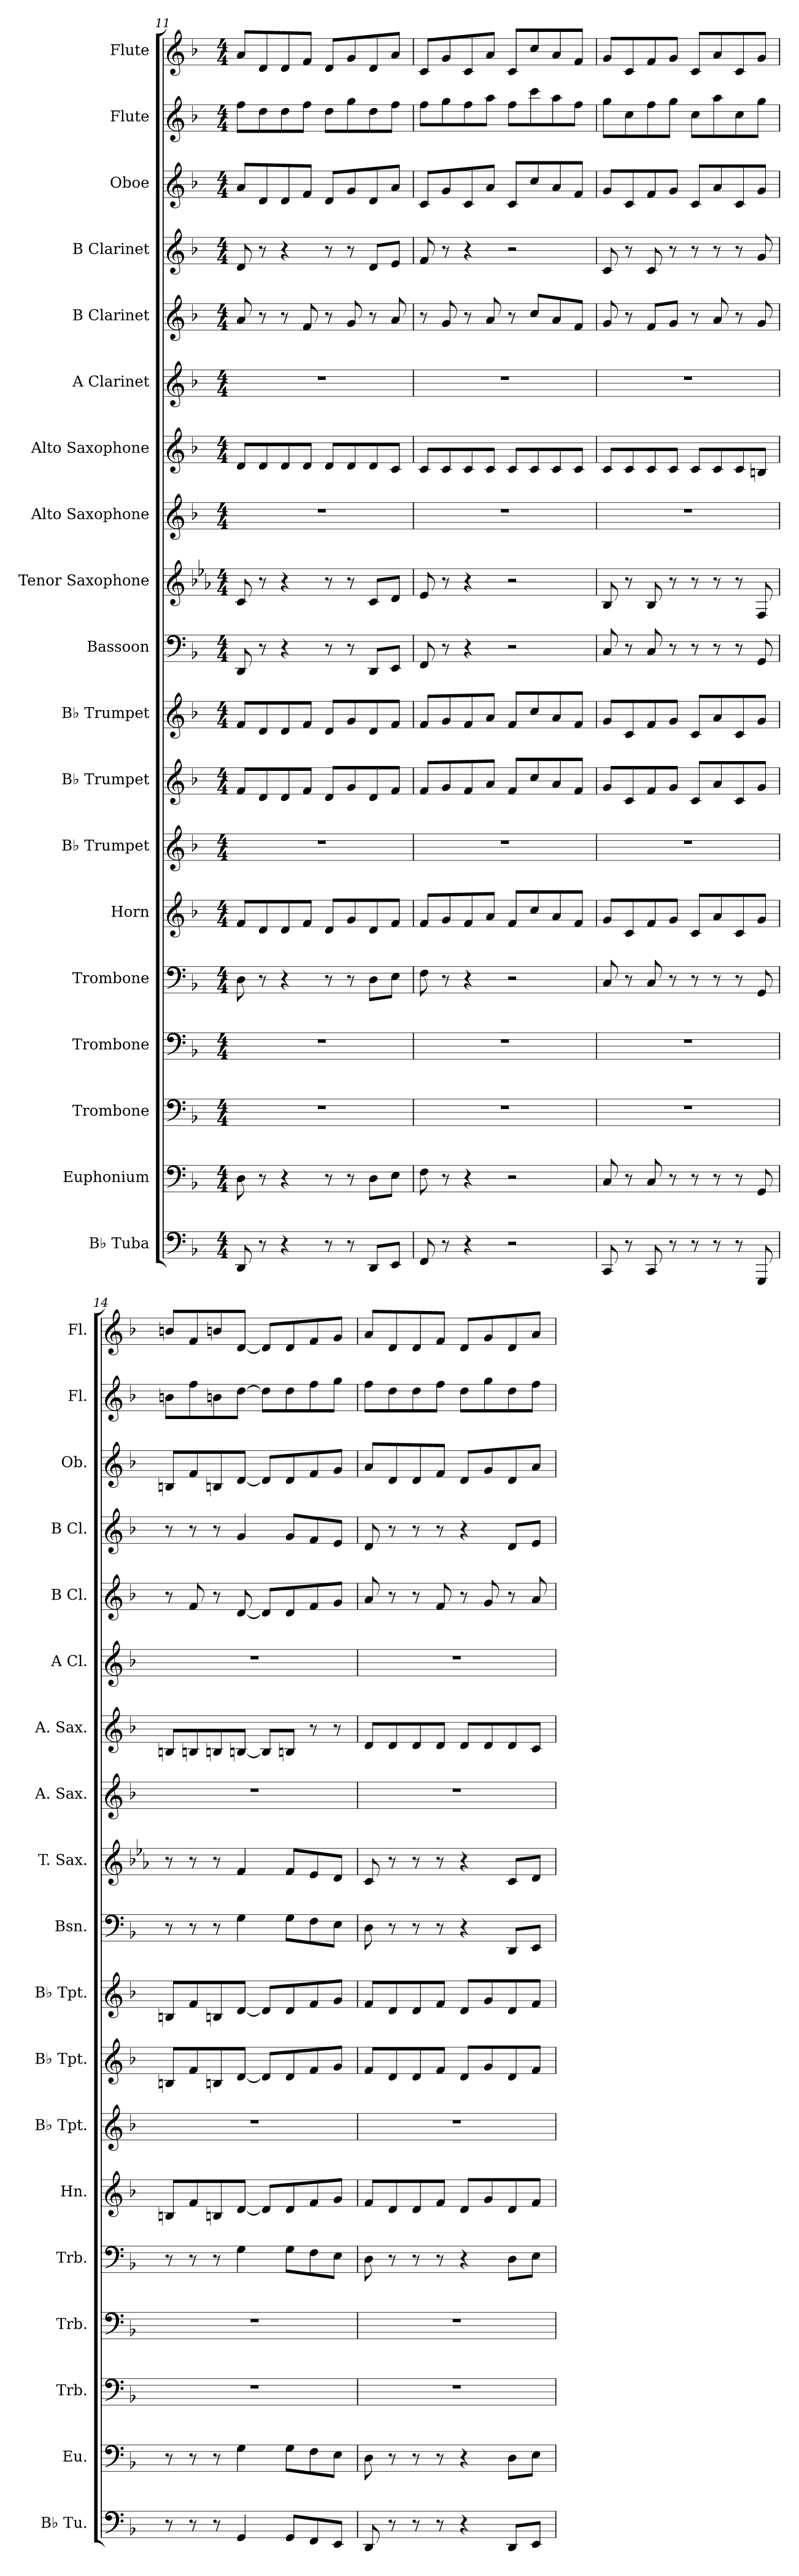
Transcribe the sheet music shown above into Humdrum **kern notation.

**kern	**kern	**kern	**kern	**kern	**kern	**kern	**kern	**kern	**kern	**kern	**kern	**kern	**kern	**kern	**kern	**kern	**kern	**kern
*part19	*part18	*part17	*part16	*part15	*part14	*part13	*part12	*part11	*part10	*part9	*part8	*part7	*part6	*part5	*part4	*part3	*part2	*part1
*staff19	*staff18	*staff17	*staff16	*staff15	*staff14	*staff13	*staff12	*staff11	*staff10	*staff9	*staff8	*staff7	*staff6	*staff5	*staff4	*staff3	*staff2	*staff1
*I"B♭ Tuba	*I"Euphonium	*I"Trombone	*I"Trombone	*I"Trombone	*I"Horn	*I"B♭ Trumpet	*I"B♭ Trumpet	*I"B♭ Trumpet	*I"Bassoon	*I"Tenor Saxophone	*I"Alto Saxophone	*I"Alto Saxophone	*I"A Clarinet	*I"B Clarinet	*I"B Clarinet	*I"Oboe	*I"Flute	*I"Flute
*I'B♭ Tu.	*I'Eu.	*I'Trb.	*I'Trb.	*I'Trb.	*I'Hn.	*I'B♭ Tpt.	*I'B♭ Tpt.	*I'B♭ Tpt.	*I'Bsn.	*I'T. Sax.	*I'A. Sax.	*I'A. Sax.	*I'A Cl.	*I'B Cl.	*I'B Cl.	*I'Ob.	*I'Fl.	*I'Fl.
*clefF4	*clefF4	*clefF4	*clefF4	*clefF4	*clefG2	*clefG2	*clefG2	*clefG2	*clefF4	*clefG2	*clefG2	*clefG2	*clefG2	*clefG2	*clefG2	*clefG2	*clefG2	*clefG2
*	*	*	*	*	*ITrd4c7	*ITrd1c2	*ITrd1c2	*ITrd1c2	*	*ITrd8c14	*ITrd5c9	*ITrd5c9	*ITrd2c3	*ITrd1c2	*ITrd1c2	*	*	*
*k[b-]	*k[b-]	*k[b-]	*k[b-]	*k[b-]	*k[b-e-]	*k[b-e-a-]	*k[b-e-a-]	*k[b-e-a-]	*k[b-]	*k[b-e-a-]	*k[b-e-a-d-]	*k[b-e-a-d-]	*k[f#c#]	*k[b-e-a-]	*k[b-e-a-]	*k[b-]	*k[b-]	*k[b-]
*F:	*F:	*F:	*F:	*F:	*B-:	*E-:	*E-:	*E-:	*F:	*E-:	*A-:	*A-:	*D:	*E-:	*E-:	*F:	*F:	*F:
*M4/4	*M4/4	*M4/4	*M4/4	*M4/4	*M4/4	*M4/4	*M4/4	*M4/4	*M4/4	*M4/4	*M4/4	*M4/4	*M4/4	*M4/4	*M4/4	*M4/4	*M4/4	*M4/4
=11	=11	=11	=11	=11	=11	=11	=11	=11	=11	=11	=11	=11	=11	=11	=11	=11	=11	=11
8DD/	8D\	1r	1r	8D\	8B-/L	1r	8e-/L	8e-/L	8DD/	8C/	1r	8F/L	1r	8g/	8c/	8a/L	8ff\L	8a/L
8r	8r	.	.	8r	8G/	.	8c/	8c/	8r	8r	.	8F/	.	8r	8r	8d/	8dd\	8d/
4r	4r	.	.	4r	8G/	.	8c/	8c/	4r	4r	.	8F/	.	8r	4r	8d/	8dd\	8d/
.	.	.	.	.	8B-/J	.	8e-/J	8e-/J	.	.	.	8F/J	.	8e-/	.	8f/J	8ff\J	8f/J
8r	8r	.	.	8r	8G/L	.	8c/L	8c/L	8r	8r	.	8F/L	.	8r	8r	8d/L	8dd\L	8d/L
8r	8r	.	.	8r	8c/	.	8f/	8f/	8r	8r	.	8F/	.	8f/	8r	8g/	8gg\	8g/
8DD/L	8D\L	.	.	8D\L	8G/	.	8c/	8c/	8DD/L	8C/L	.	8F/	.	8r	8c/L	8d/	8dd\	8d/
8EE/J	8E\J	.	.	8E\J	8B-/J	.	8e-/J	8e-/J	8EE/J	8D/J	.	8E-/J	.	8g/	8d/J	8a/J	8ff\J	8a/J
=12	=12	=12	=12	=12	=12	=12	=12	=12	=12	=12	=12	=12	=12	=12	=12	=12	=12	=12
8FF/	8F\	1r	1r	8F\	8B-/L	1r	8e-/L	8e-/L	8FF/	8E-/	1r	8E-/L	1r	8r	8e-/	8c/L	8ff\L	8c/L
8r	8r	.	.	8r	8c/	.	8f/	8f/	8r	8r	.	8E-/	.	8f/	8r	8g/	8gg\	8g/
4r	4r	.	.	4r	8B-/	.	8e-/	8e-/	4r	4r	.	8E-/	.	8r	4r	8c/	8ff\	8c/
.	.	.	.	.	8d/J	.	8g/J	8g/J	.	.	.	8E-/J	.	8g/	.	8a/J	8aa\J	8a/J
2r	2r	.	.	2r	8B-/L	.	8e-/L	8e-/L	2r	2r	.	8E-/L	.	8r	2r	8c/L	8ff\L	8c/L
.	.	.	.	.	8f/	.	8b-/	8b-/	.	.	.	8E-/	.	8b-/L	.	8cc/	8ccc\	8cc/
.	.	.	.	.	8d/	.	8g/	8g/	.	.	.	8E-/	.	8g/	.	8a/	8aa\	8a/
.	.	.	.	.	8B-/J	.	8e-/J	8e-/J	.	.	.	8E-/J	.	8e-/J	.	8f/J	8ff\J	8f/J
!!LO:PB:g=z
=13	=13	=13	=13	=13	=13	=13	=13	=13	=13	=13	=13	=13	=13	=13	=13	=13	=13	=13
8CC/	8C/	1r	1r	8C/	8c/L	1r	8f/L	8f/L	8C/	8BB-/	1r	8E-/L	1r	8f/	8B-/	8g/L	8gg\L	8g/L
8r	8r	.	.	8r	8F/	.	8B-/	8B-/	8r	8r	.	8E-/	.	8r	8r	8c/	8cc\	8c/
8CC/	8C/	.	.	8C/	8B-/	.	8e-/	8e-/	8C/	8BB-/	.	8E-/	.	8e-/L	8B-/	8f/	8ff\	8f/
8r	8r	.	.	8r	8c/J	.	8f/J	8f/J	8r	8r	.	8E-/J	.	8f/J	8r	8g/J	8gg\J	8g/J
8r	8r	.	.	8r	8F/L	.	8B-/L	8B-/L	8r	8r	.	8E-/L	.	8r	8r	8c/L	8cc\L	8c/L
8r	8r	.	.	8r	8d/	.	8g/	8g/	8r	8r	.	8E-/	.	8g/	8r	8a/	8aa\	8a/
8r	8r	.	.	8r	8F/	.	8B-/	8B-/	8r	8r	.	8E-/	.	8r	8r	8c/	8cc\	8c/
8GGG/	8GG/	.	.	8GG/	8c/J	.	8f/J	8f/J	8GG/	8FF/	.	8Dn/J	.	8f/	8f/	8g/J	8gg\J	8g/J
=14	=14	=14	=14	=14	=14	=14	=14	=14	=14	=14	=14	=14	=14	=14	=14	=14	=14	=14
8r	8r	1r	1r	8r	8En/L	1r	8An/L	8An/L	8r	8r	1r	8Dn/L	1r	8r	8r	8Bn/L	8bn\L	8bn/L
8r	8r	.	.	8r	8B-/	.	8e-/	8e-/	8r	8r	.	8Dn/	.	8e-/	8r	8f/	8ff\	8f/
8r	8r	.	.	8r	8En/	.	8An/	8An/	8r	8r	.	8Dn/	.	8r	8r	8Bn/	8bn\	8bn/
4GG/	4G\	.	.	4G\	[8G/J	.	[8c/J	[8c/J	4G\	4F/	.	[8Dn/J	.	[8c/	4f/	[8d/J	[8dd\J	[8d/J
.	.	.	.	.	8G/L]	.	8c/L]	8c/L]	.	.	.	8D/L]	.	8c/L]	.	8d/L]	8dd\L]	8d/L]
8GG/L	8G\L	.	.	8G\L	8G/	.	8c/	8c/	8G\L	8F/L	.	8Dn/J	.	8c/	8f/L	8d/	8dd\	8d/
8FF/	8F\	.	.	8F\	8B-/	.	8e-/	8e-/	8F\	8E-/	.	8r	.	8e-/	8e-/	8f/	8ff\	8f/
8EE/J	8E\J	.	.	8E\J	8c/J	.	8f/J	8f/J	8E\J	8D/J	.	8r	.	8f/J	8d/J	8g/J	8gg\J	8g/J
=15	=15	=15	=15	=15	=15	=15	=15	=15	=15	=15	=15	=15	=15	=15	=15	=15	=15	=15
8DD/	8D\	1r	1r	8D\	8B-/L	1r	8e-/L	8e-/L	8D\	8C/	1r	8F/L	1r	8g/	8c/	8a/L	8ff\L	8a/L
8r	8r	.	.	8r	8G/	.	8c/	8c/	8r	8r	.	8F/	.	8r	8r	8d/	8dd\	8d/
8r	8r	.	.	8r	8G/	.	8c/	8c/	8r	8r	.	8F/	.	8r	8r	8d/	8dd\	8d/
8r	8r	.	.	8r	8B-/J	.	8e-/J	8e-/J	8r	8r	.	8F/J	.	8e-/	8r	8f/J	8ff\J	8f/J
4r	4r	.	.	4r	8G/L	.	8c/L	8c/L	4r	4r	.	8F/L	.	8r	4r	8d/L	8dd\L	8d/L
.	.	.	.	.	8c/	.	8f/	8f/	.	.	.	8F/	.	8f/	.	8g/	8gg\	8g/
8DD/L	8D\L	.	.	8D\L	8G/	.	8c/	8c/	8DD/L	8C/L	.	8F/	.	8r	8c/L	8d/	8dd\	8d/
8EE/J	8E\J	.	.	8E\J	8B-/J	.	8e-/J	8e-/J	8EE/J	8D/J	.	8E-/J	.	8g/	8d/J	8a/J	8ff\J	8a/J
=	=	=	=	=	=	=	=	=	=	=	=	=	=	=	=	=	=	=
*-	*-	*-	*-	*-	*-	*-	*-	*-	*-	*-	*-	*-	*-	*-	*-	*-	*-	*-
